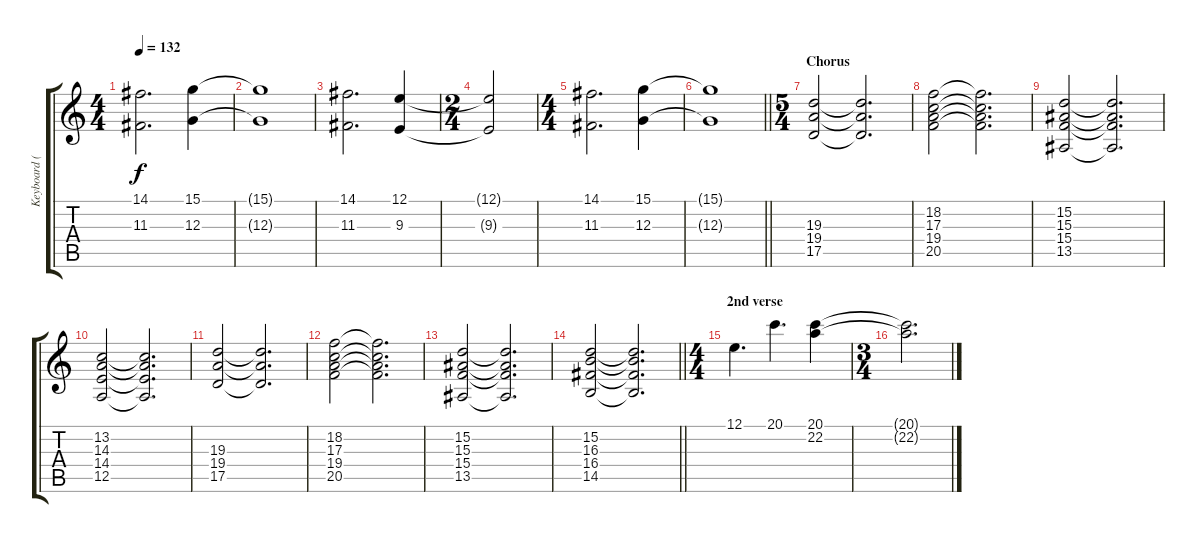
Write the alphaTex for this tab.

\track ("Keyboard (strings)" "Keyboard (") {instrument stringensemble1}
\staff {score tabs}
\tuning (E4 B3 G3 D3 A2 E2) {hide}
\ts (4 4)
\tempo 132
\clef g2
\ks c
(14.1 11.3).2{d dy f} (15.1 12.3).4 |
(15.1{t} 12.3{t}).1 |
(14.1 11.3).2{d} (12.1 9.3).4 |
\ts (2 4)
(12.1{t} 9.3{t}).2 |
\ts (4 4)
(14.1 11.3).2{d} (15.1 12.3).4 |
\barLineRight lightlight
(15.1{t} 12.3{t}).1 |
\ts (5 4)
\section ("" "Chorus")
(19.3 19.4 17.5).2 (19.3{t} 19.4{t} 17.5{t}).2{d} |
(18.2 17.3 19.4 20.5).2 (18.2{t} 17.3{t} 19.4{t} 20.5{t}).2{d} |
(15.2 15.3 15.4 13.5).2 (15.2{t} 15.3{t} 15.4{t} 13.5{t}).2{d} |
(13.2 14.3 14.4 12.5).2 (13.2{t} 14.3{t} 14.4{t} 12.5{t}).2{d} |
(19.3 19.4 17.5).2 (19.3{t} 19.4{t} 17.5{t}).2{d} |
(18.2 17.3 19.4 20.5).2 (18.2{t} 17.3{t} 19.4{t} 20.5{t}).2{d} |
(15.2 15.3 15.4 13.5).2 (15.2{t} 15.3{t} 15.4{t} 13.5{t}).2{d} |
\barLineRight lightlight
(15.2 16.3 16.4 14.5).2 (15.2{t} 16.3{t} 16.4{t} 14.5{t}).2{d} |
\ts (4 4)
\section ("" "2nd verse")
12.1.4{d} 20.1.4{d} (20.1 22.2).4 |
\ts (3 4)
(20.1{t} 22.2{t}).2{d}
